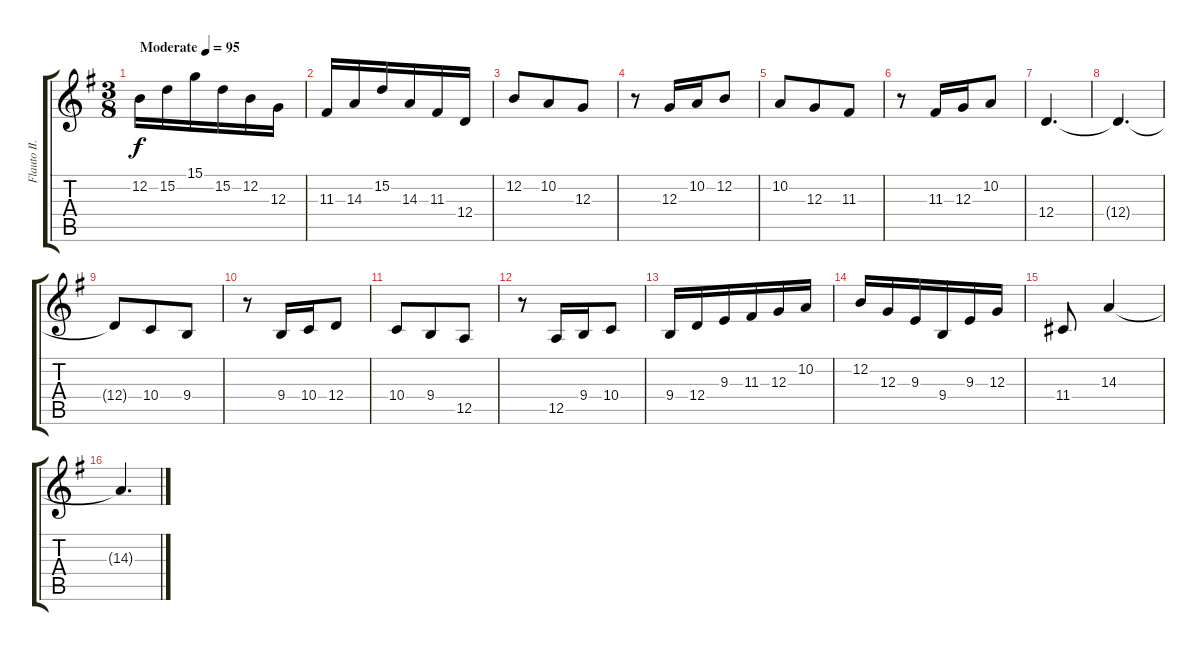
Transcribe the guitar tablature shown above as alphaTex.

\track ("Flauto II. (Flùte à bee)" "Flauto II.") {instrument recorder}
\staff {score tabs}
\tuning (E4 B3 G3 D3 A2 E2) {hide}
\ts (3 8)
\tempo (95 "Moderate")
\clef g2
\ks g
12.2.16{dy f instrument recorder} 15.2.16{beam merge} 15.1.16 15.2.16{beam merge} 12.2.16 12.3.16 |
11.3.16 14.3.16{beam merge} 15.2.16 14.3.16{beam merge} 11.3.16 12.4.16 |
12.2.8 10.2.8 12.3.8 |
r.8 12.3.16 10.2.16{beam merge} 12.2.8 |
10.2.8 12.3.8 11.3.8 |
r.8 11.3.16 12.3.16{beam merge} 10.2.8 |
12.4.4{d} |
12.4{t}.4{d} |
12.4{t}.8 10.4.8 9.4.8 |
r.8 9.4.16 10.4.16{beam merge} 12.4.8 |
10.4.8 9.4.8 12.5.8 |
r.8 12.5.16 9.4.16{beam merge} 10.4.8 |
9.4.16 12.4.16{beam merge} 9.3.16 11.3.16{beam merge} 12.3.16 10.2.16 |
12.2.16 12.3.16{beam merge} 9.3.16 9.4.16{beam merge} 9.3.16 12.3.16 |
11.4.8 14.3.4 |
14.3{t}.4{d}
